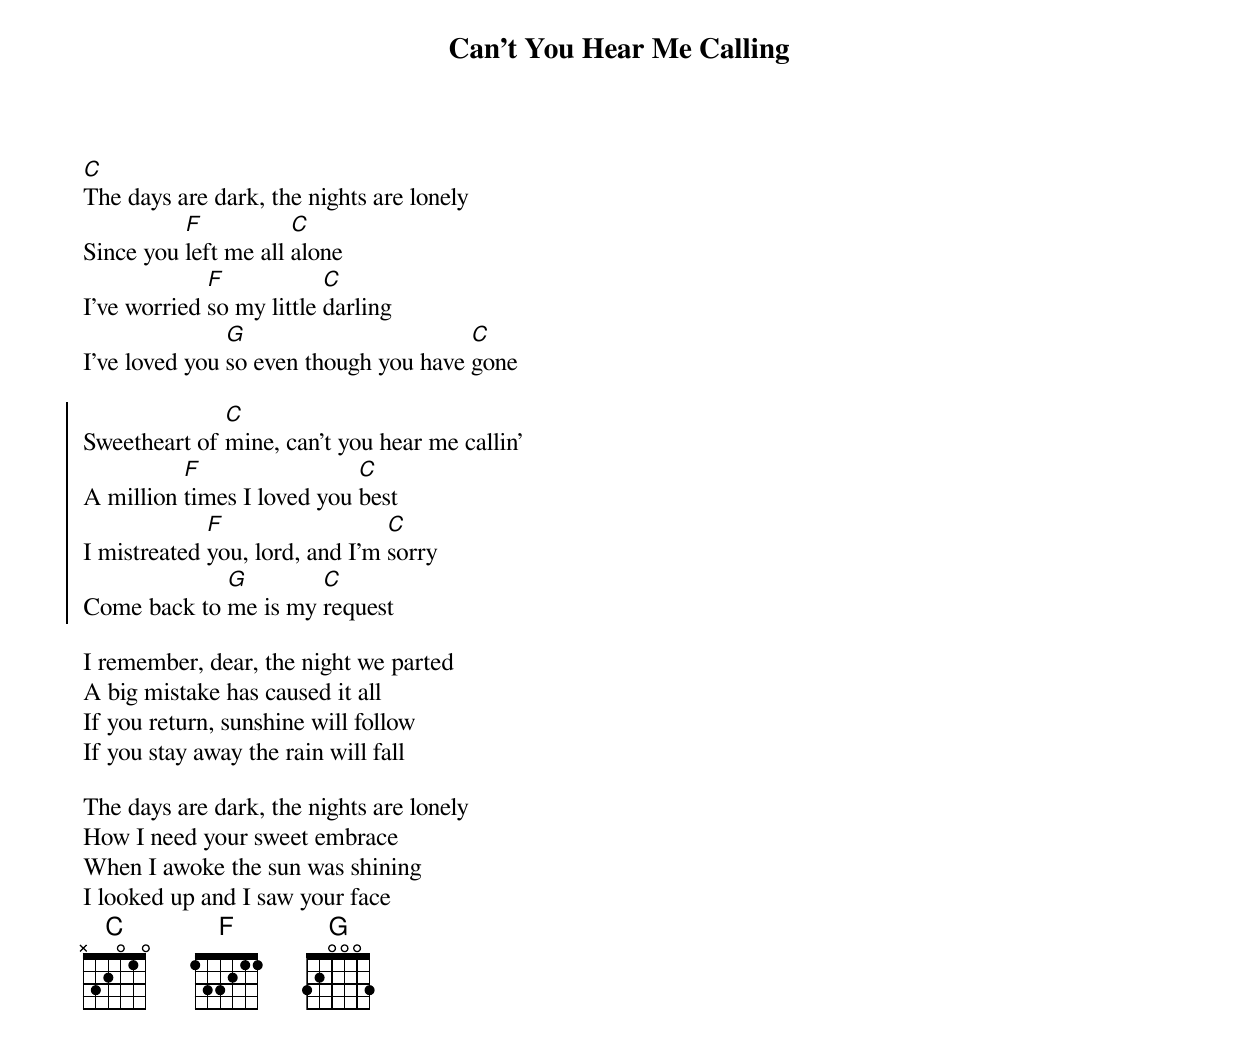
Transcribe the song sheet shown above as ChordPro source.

{title: Can't You Hear Me Calling}

[C]The days are dark, the nights are lonely
Since you [F]left me all [C]alone
I've worried [F]so my little [C]darling
I've loved you [G]so even though you have [C]gone

{start_of_chorus}
Sweetheart of [C]mine, can't you hear me callin'
A million [F]times I loved you [C]best
I mistreated [F]you, lord, and I'm [C]sorry
Come back to [G]me is my [C]request
{end_of_chorus}

I remember, dear, the night we parted
A big mistake has caused it all
If you return, sunshine will follow
If you stay away the rain will fall

The days are dark, the nights are lonely
How I need your sweet embrace
When I awoke the sun was shining
I looked up and I saw your face
